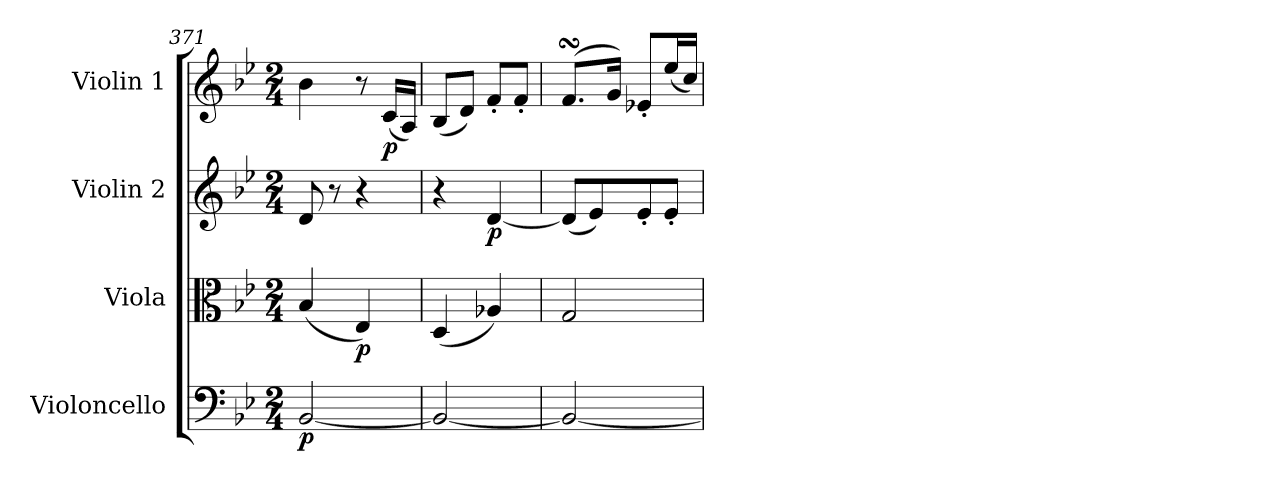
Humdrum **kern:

**kern	**dynam	**kern	**dynam	**kern	**dynam	**kern	**dynam
*part4	*part4	*part3	*part3	*part2	*part2	*part1	*part1
*staff4	*staff4	*staff3	*staff3	*staff2	*staff2	*staff1	*staff1
*I"Violoncello	*	*I"Viola	*	*I"Violin 2	*	*I"Violin 1	*
*I'Vc	*	*I'Vla	*	*I'Vln	*	*I'Vln	*
*clefF4	*	*clefC3	*	*clefG2	*	*clefG2	*
*k[b-e-]	*	*k[b-e-]	*	*k[b-e-]	*	*k[b-e-]	*
*M2/4	*	*M2/4	*	*M2/4	*	*M2/4	*
=371	=371	=371	=371	=371	=371	=371	=371
!	!LO:DY:b	!	!	!	!	!	!
[2BB-/	p	(<4B-/	.	8d/	.	4b-\	.
.	.	.	.	8r	.	.	.
!	!	!	!LO:DY:b	!	!	!	!
.	.	4E-/)	p	4r	.	8r	.
!	!	!	!	!	!	!	!LO:DY:b
.	.	.	.	.	.	(<16c/LL	p
.	.	.	.	.	.	16A/JJ)	.
=372	=372	=372	=372	=372	=372	=372	=372
2BB-/_	.	(<4D/	.	4r	.	(<8B-/L	.
.	.	.	.	.	.	8d/J)	.
!	!	!	!	!	!LO:DY:b	!	!
.	.	4A-X/)	.	[4d/	p	8f'/L	.
.	.	.	.	.	.	8f'/J	.
=373	=373	=373	=373	=373	=373	=373	=373
*	*	*	*	*	*	*^	*
2BB-/_	.	2G/	.	(<8d/L]	.	(<8.fsSSS/L	4en!/yy	.
.	.	.	.	8e-/)	.	.	.	.
.	.	.	.	.	.	16g/Jk)	.	.
.	.	.	.	8e-'/	.	8e-X'/L	4ryy	.
.	.	.	.	8e-'/J	.	(<16ee-/L	.	.
.	.	.	.	.	.	16cc/JJ)	.	.
*	*	*	*	*	*	*v	*v	*
=	=	=	=	=	=	=	=
*-	*-	*-	*-	*-	*-	*-	*-
